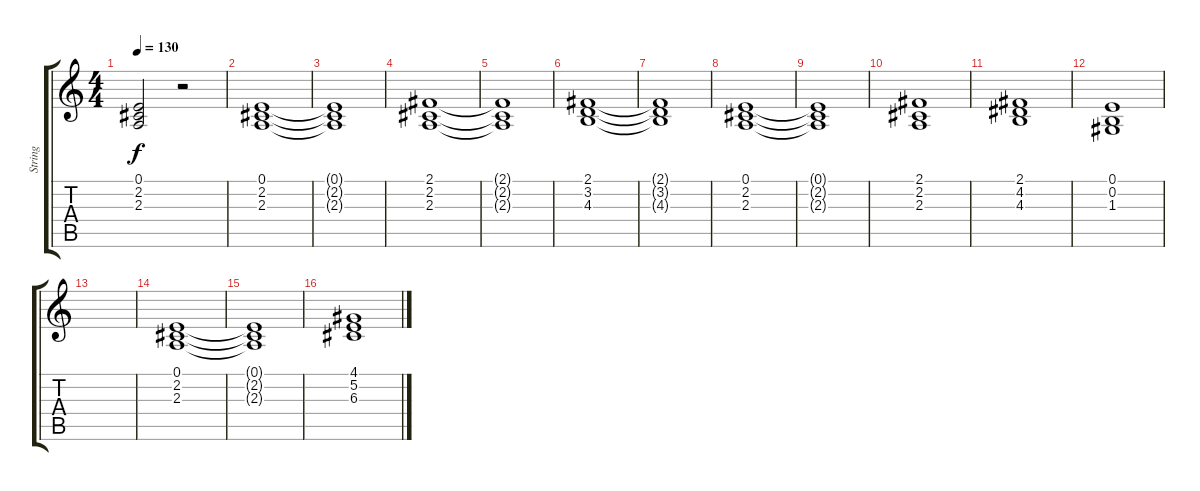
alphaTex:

\track ("String" "String") {instrument stringensemble1}
\staff {score tabs}
\tuning (E4 B3 G3 D3 A2 E2) {hide}
\ts (4 4)
\tempo 130
\clef g2
\ks c
(0.1{t} 2.2{t} 2.3{t}).2{dy f} r.2{volume 5} |
(0.1 2.2 2.3).1 |
(0.1{t} 2.2{t} 2.3{t}).1 |
(2.1 2.2 2.3).1 |
(2.1{t} 2.2{t} 2.3{t}).1 |
(2.1 3.2 4.3).1 |
(2.1{t} 3.2{t} 4.3{t}).1 |
(0.1 2.2 2.3).1 |
(0.1{t} 2.2{t} 2.3{t}).1 |
(2.1 2.2 2.3).1 |
(2.1 4.2 4.3).1 |
(0.1 0.2 1.3).1 |
|
(0.1 2.2 2.3).1 |
(0.1{t} 2.2{t} 2.3{t}).1 |
(4.1 5.2 6.3).1
